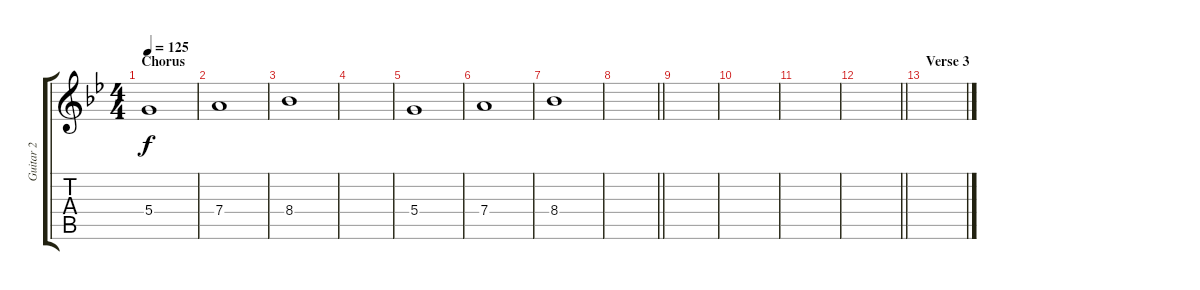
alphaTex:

\track ("Guitar 2" "Guitar 2") {instrument distortionguitar}
\staff {score tabs}
\tuning (E4 B3 G3 D3 A2 E2) {hide}
\ts (4 4)
\section ("" "Chorus")
\tempo 125
\clef g2
\ks bb
5.4.1{dy f} |
7.4.1 |
8.4.1 |
|
5.4.1 |
7.4.1 |
8.4.1 |
\barLineRight lightlight
|
|
|
|
\barLineRight lightlight
|
\section ("" "Verse 3")
